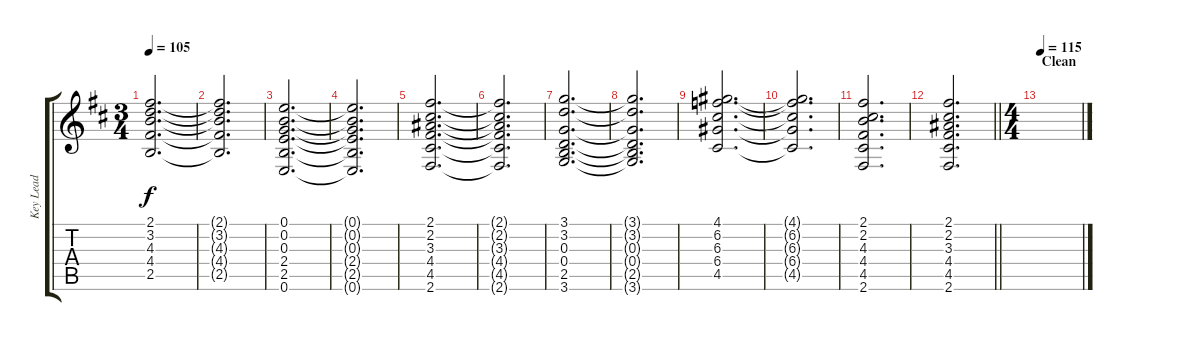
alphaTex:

\track ("Key Lead" "Key Lead") {instrument vibraphone}
\staff {score tabs}
\tuning (E5 B4 G4 D4 A3 E3) {hide}
\ts (3 4)
\tempo 105
\clef g2
\ks bminor
(2.1 3.2 4.3 4.4 2.5).2{d dy f} |
(2.1{t} 3.2{t} 4.3{t} 4.4{t} 2.5{t}).2{d} |
(0.1 0.2 0.3 2.4 2.5 0.6).2{d} |
(0.1{t} 0.2{t} 0.3{t} 2.4{t} 2.5{t} 0.6{t}).2{d} |
(2.1 2.2 3.3 4.4 4.5 2.6).2{d} |
(2.1{t} 2.2{t} 3.3{t} 4.4{t} 4.5{t} 2.6{t}).2{d} |
(3.1 3.2 0.3 0.4 2.5 3.6).2{d} |
(3.1{t} 3.2{t} 0.3{t} 0.4{t} 2.5{t} 3.6{t}).2{d} |
(4.1 6.2 6.3 6.4 4.5).2{d} |
(4.1{t} 6.2{t} 6.3{t} 6.4{t} 4.5{t}).2{d} |
(2.1 2.2 4.3 4.4 4.5 2.6).2{d} |
\barLineRight lightlight
(2.1 2.2 3.3 4.4 4.5 2.6).2{d} |
\ts (4 4)
\section ("" "Clean")
\tempo 115
